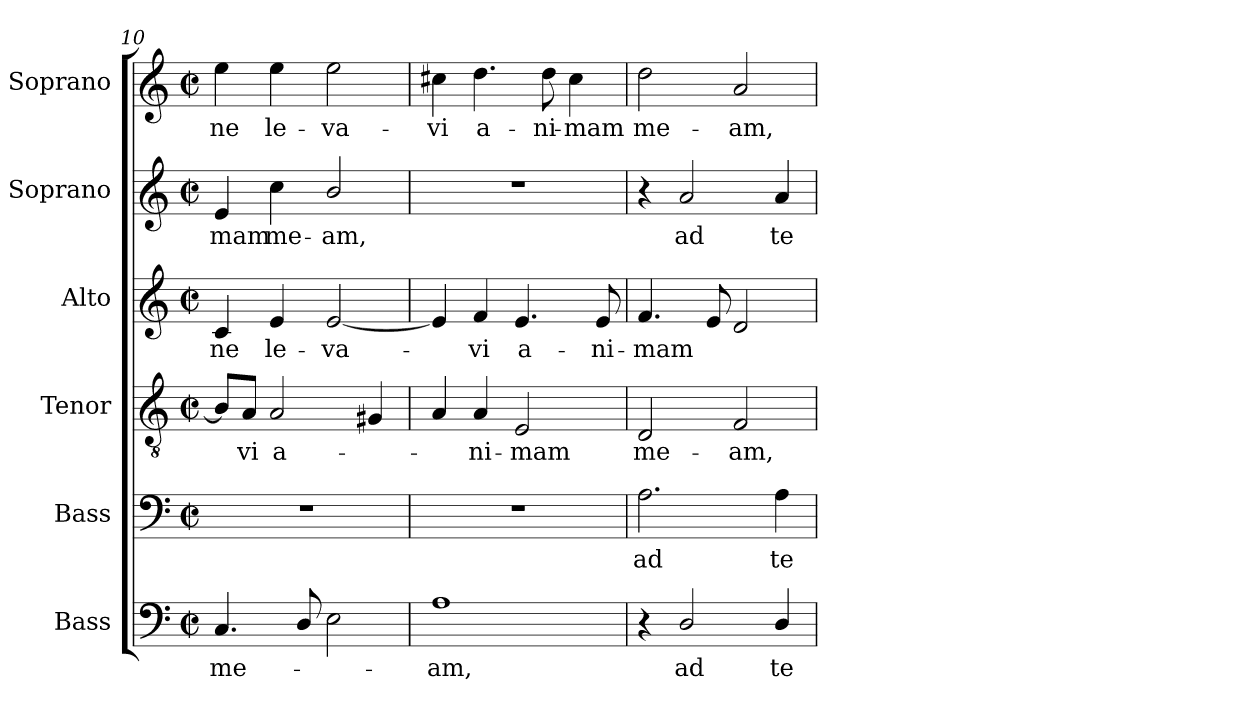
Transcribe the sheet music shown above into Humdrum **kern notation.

**kern	**text	**kern	**text	**kern	**text	**kern	**text	**kern	**text	**kern	**text
*part6	*part6	*part5	*part5	*part4	*part4	*part3	*part3	*part2	*part2	*part1	*part1
*staff6	*staff6	*staff5	*staff5	*staff4	*staff4	*staff3	*staff3	*staff2	*staff2	*staff1	*staff1
*I"Bass	*	*I"Bass	*	*I"Tenor	*	*I"Alto	*	*I"Soprano	*	*I"Soprano	*
*	*	*	*	*I'Tenor	*	*I'Alto	*	*	*	*	*
*clefF4	*	*clefF4	*	*clefGv2	*	*clefG2	*	*clefG2	*	*clefG2	*
*	*	*	*	*ITrd7c12	*	*	*	*	*	*	*
*k[]	*	*k[]	*	*k[]	*	*k[]	*	*k[]	*	*k[]	*
*C:	*	*C:	*	*C:	*	*C:	*	*C:	*	*C:	*
*M2/2	*	*M2/2	*	*M2/2	*	*M2/2	*	*M2/2	*	*M2/2	*
*met(c|)	*	*met(c|)	*	*met(c|)	*	*met(c|)	*	*met(c|)	*	*met(c|)	*
=10	=10	=10	=10	=10	=10	=10	=10	=10	=10	=10	=10
!	!LO:LY:b:color=#000000	!	!	!	!	!	!	!	!	!	!
!	!	!	!	!	!	!	!LO:LY:b:color=#000000	!	!	!	!
!	!	!	!	!	!	!	!	!	!LO:LY:b:color=#000000	!	!
!	!	!	!	!	!	!	!	!	!	!	!LO:LY:b:color=#000000
4.Ci/	me-	1r	.	8BBi/L]	.	4ci/	-ne	4ei/	-mam	4eei\	-ne
!	!	!	!	!	!LO:LY:b:color=#000000	!	!	!	!	!	!
.	.	.	.	8AAi/J	-vi	.	.	.	.	.	.
!	!	!	!	!	!LO:LY:b:color=#000000	!	!	!	!	!	!
!	!	!	!	!	!	!	!LO:LY:b:color=#000000	!	!	!	!
!	!	!	!	!	!	!	!	!	!LO:LY:b:color=#000000	!	!
!	!	!	!	!	!	!	!	!	!	!	!LO:LY:b:color=#000000
.	.	.	.	2AAi/	a-	4ei/	le-	4cci\	me-	4eei\	le-
8Di/	.	.	.	.	.	.	.	.	.	.	.
!	!	!	!	!	!	!	!LO:LY:b:color=#000000	!	!	!	!
!	!	!	!	!	!	!	!	!	!LO:LY:b:color=#000000	!	!
!	!	!	!	!	!	!	!	!	!	!	!LO:LY:b:color=#000000
2Ei\	.	.	.	.	.	[<2ei/	-va-	2bi/	-am,	2eei\	-va-
.	.	.	.	4GG#Xi/	.	.	.	.	.	.	.
=11	=11	=11	=11	=11	=11	=11	=11	=11	=11	=11	=11
!	!LO:LY:b:color=#000000	!	!	!	!	!	!	!	!	!	!
!	!	!	!	!	!	!	!	!	!	!	!LO:LY:b:color=#000000
1Ai	-am,	1r	.	4AAi/	.	4ei/]	.	1r	.	4cc#Xi\	-vi
!	!	!	!	!	!LO:LY:b:color=#000000	!	!	!	!	!	!
!	!	!	!	!	!	!	!LO:LY:b:color=#000000	!	!	!	!
!	!	!	!	!	!	!	!	!	!	!	!LO:LY:b:color=#000000
.	.	.	.	4AAi/	-ni-	4fi/	-vi	.	.	4.ddi\	a-
!	!	!	!	!	!LO:LY:b:color=#000000	!	!	!	!	!	!
!	!	!	!	!	!	!	!LO:LY:b:color=#000000	!	!	!	!
.	.	.	.	2EEi/	-mam	4.ei/	a-	.	.	.	.
!	!	!	!	!	!	!	!	!	!	!	!LO:LY:b:color=#000000
.	.	.	.	.	.	.	.	.	.	8ddi\	-ni-
!	!	!	!	!	!	!	!	!	!	!	!LO:LY:b:color=#000000
.	.	.	.	.	.	.	.	.	.	4cc#i\	-mam
!	!	!	!	!	!	!	!LO:LY:b:color=#000000	!	!	!	!
.	.	.	.	.	.	8ei/	-ni-	.	.	.	.
!!LO:PB:g=z
=12	=12	=12	=12	=12	=12	=12	=12	=12	=12	=12	=12
!	!	!	!LO:LY:b:color=#000000	!	!	!	!	!	!	!	!
!	!	!	!	!	!LO:LY:b:color=#000000	!	!	!	!	!	!
!	!	!	!	!	!	!	!LO:LY:b:color=#000000	!	!	!	!
!	!	!	!	!	!	!	!	!	!	!	!LO:LY:b:color=#000000
4r	.	2.Ai\	ad	2DDi/	me-	4.fi/	-mam	4r	.	2ddi\	me-
!	!LO:LY:b:color=#000000	!	!	!	!	!	!	!	!	!	!
!	!	!	!	!	!	!	!	!	!LO:LY:b:color=#000000	!	!
2Di/	ad	.	.	.	.	.	.	2ai/	ad	.	.
.	.	.	.	.	.	8ei/	.	.	.	.	.
!	!	!	!	!	!LO:LY:b:color=#000000	!	!	!	!	!	!
!	!	!	!	!	!	!	!	!	!	!	!LO:LY:b:color=#000000
.	.	.	.	2FFi/	-am,	2di/	.	.	.	2ai/	-am,
!	!LO:LY:b:color=#000000	!	!	!	!	!	!	!	!	!	!
!	!	!	!LO:LY:b:color=#000000	!	!	!	!	!	!	!	!
!	!	!	!	!	!	!	!	!	!LO:LY:b:color=#000000	!	!
4Di/	te	4Ai\	te	.	.	.	.	4ai/	te	.	.
=	=	=	=	=	=	=	=	=	=	=	=
*-	*-	*-	*-	*-	*-	*-	*-	*-	*-	*-	*-
